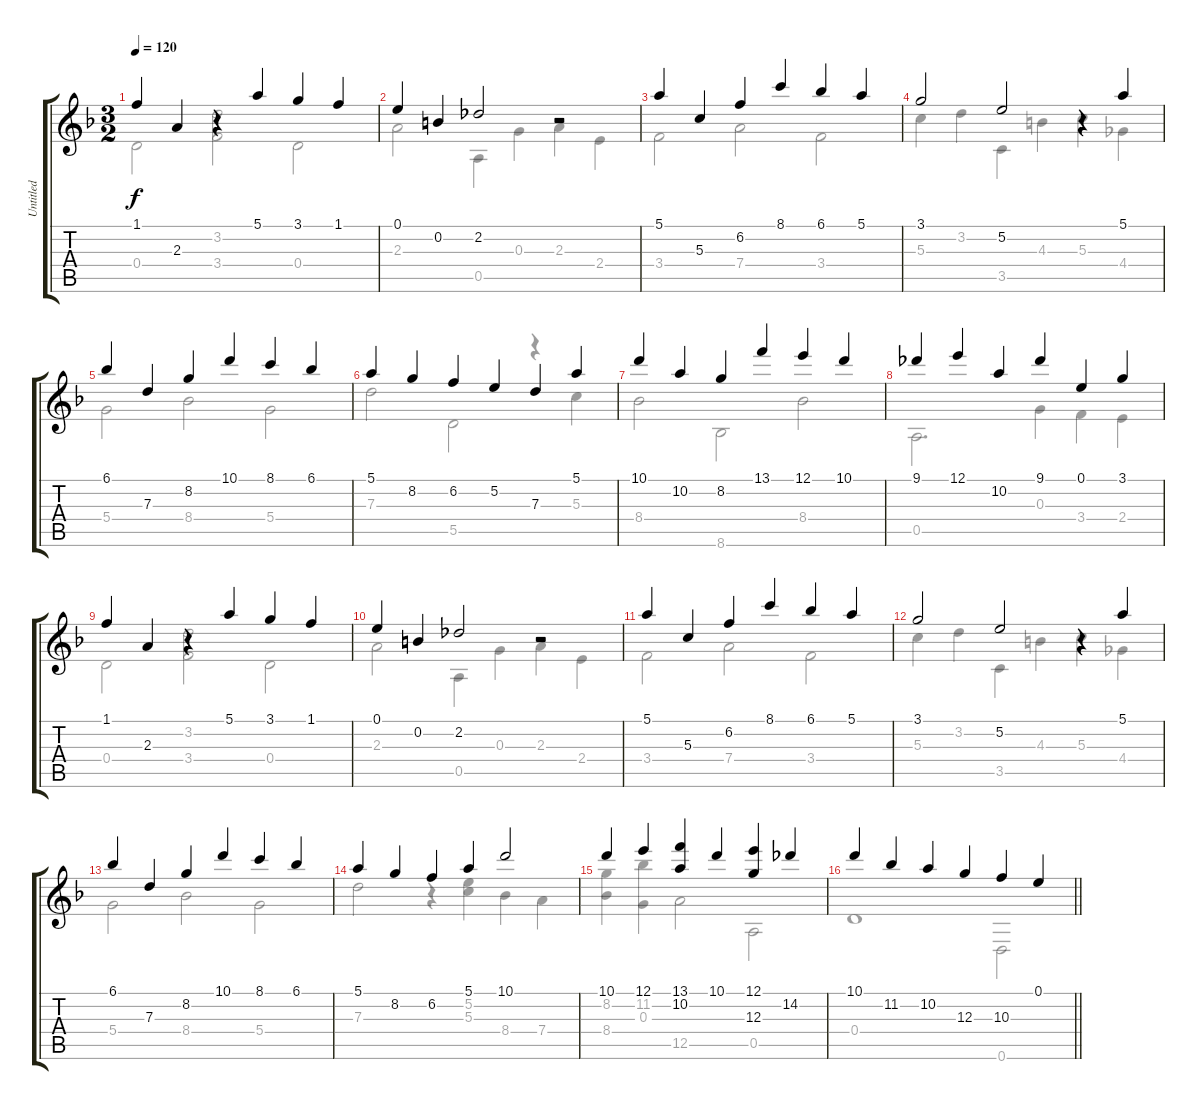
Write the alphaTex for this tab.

\track ("Untitled" "Untitled") {instrument acousticguitarnylon}
\staff {score tabs}
\tuning (E4 B3 G3 D3 A2 D2) {hide}
\voice
\ts (3 2)
\tempo 120
\clef g2
\ks f
1.1.4{dy f} 2.3.4 r.4 5.1.4 3.1.4 1.1.4 |
0.1.4 0.2.4 2.2.2 r.2 |
5.1.4 5.3.4 6.2.4 8.1.4 6.1.4 5.1.4 |
3.1.2 5.2.2 r.4 5.1.4 |
6.1.4 7.3.4 8.2.4 10.1.4 8.1.4 6.1.4 |
5.1.4 8.2.4 6.2.4 5.2.4 7.3.4 5.1.4 |
10.1.4 10.2.4 8.2.4 13.1.4 12.1.4 10.1.4 |
9.1.4 12.1.4 10.2.4 9.1.4 0.1.4 3.1.4 |
1.1.4 2.3.4 r.4 5.1.4 3.1.4 1.1.4 |
0.1.4 0.2.4 2.2.2 r.2 |
5.1.4 5.3.4 6.2.4 8.1.4 6.1.4 5.1.4 |
3.1.2 5.2.2 r.4 5.1.4 |
6.1.4 7.3.4 8.2.4 10.1.4 8.1.4 6.1.4 |
5.1.4 8.2.4 6.2.4 5.1.4 10.1.2 |
10.1.4 12.1.4 (13.1 10.2).4 10.1.4 (12.1 12.3).4 14.2.4 |
\barLineRight lightlight
10.1.4 11.2.4 10.2.4 12.3.4 10.3.4 0.1.4
\voice
\clef g2
\ottava regular
\simile none
\ks f
0.4.2{dy f} (3.2 3.4).2 0.4.2 |
2.3.2 0.5.4 0.3.4 2.3.4 2.4.4 |
3.4.2 7.4.2 3.4.2 |
5.3.4 3.2.4 3.5.4 4.3.4 5.3.4 4.4.4 |
5.4.2 8.4.2 5.4.2 |
7.3.2 5.5.2 r.4 5.3.4 |
8.4.2 8.6.2 8.4.2 |
0.5.2{d} 0.3.4 3.4.4 2.4.4 |
0.4.2 (3.2 3.4).2 0.4.2 |
2.3.2 0.5.4 0.3.4 2.3.4 2.4.4 |
3.4.2 7.4.2 3.4.2 |
5.3.4 3.2.4 3.5.4 4.3.4 5.3.4 4.4.4 |
5.4.2 8.4.2 5.4.2 |
7.3.2 r.4 (5.2 5.3).4 8.4.4 7.4.4 |
(8.2 8.4).4 (11.2 0.3).4 12.5.2 0.5.2 |
\barLineRight lightlight
0.4.1 0.6.2
